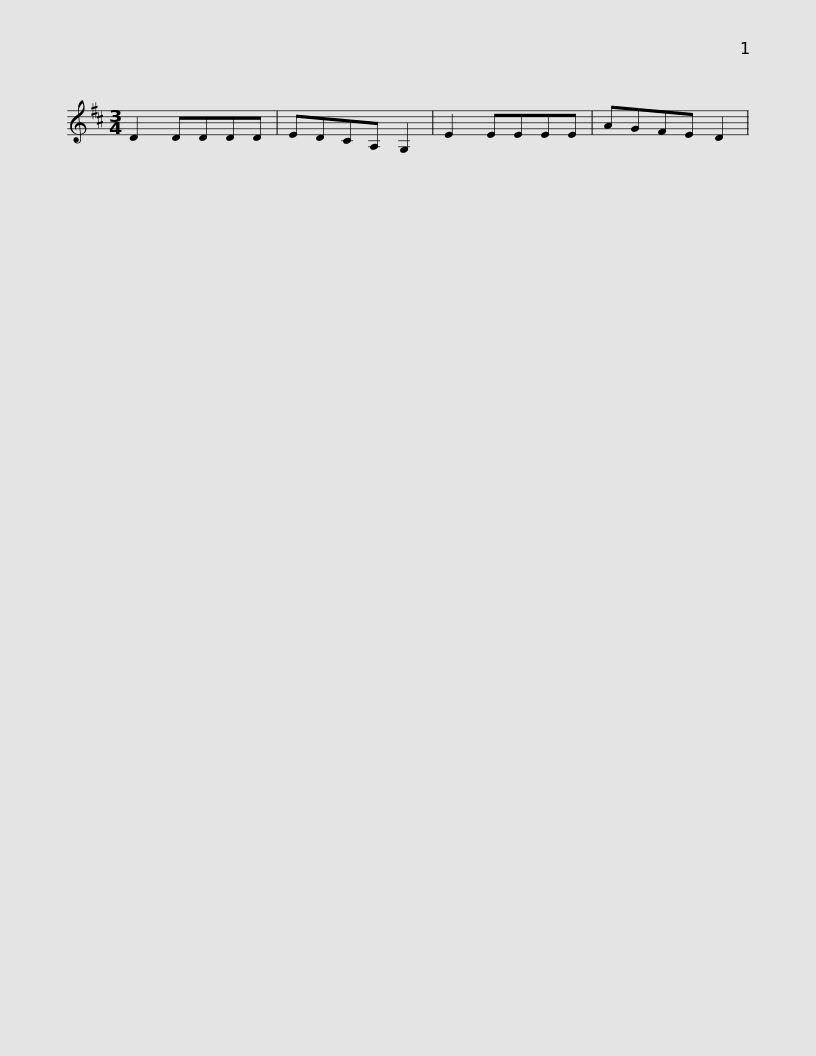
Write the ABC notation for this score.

X:1
L:1/8
M:3/4
I:linebreak $
K:D
V:1 treble
V:1
 D2 DDDD | EDCA, G,2 | E2 EEEE | AGFE D2 | %4
